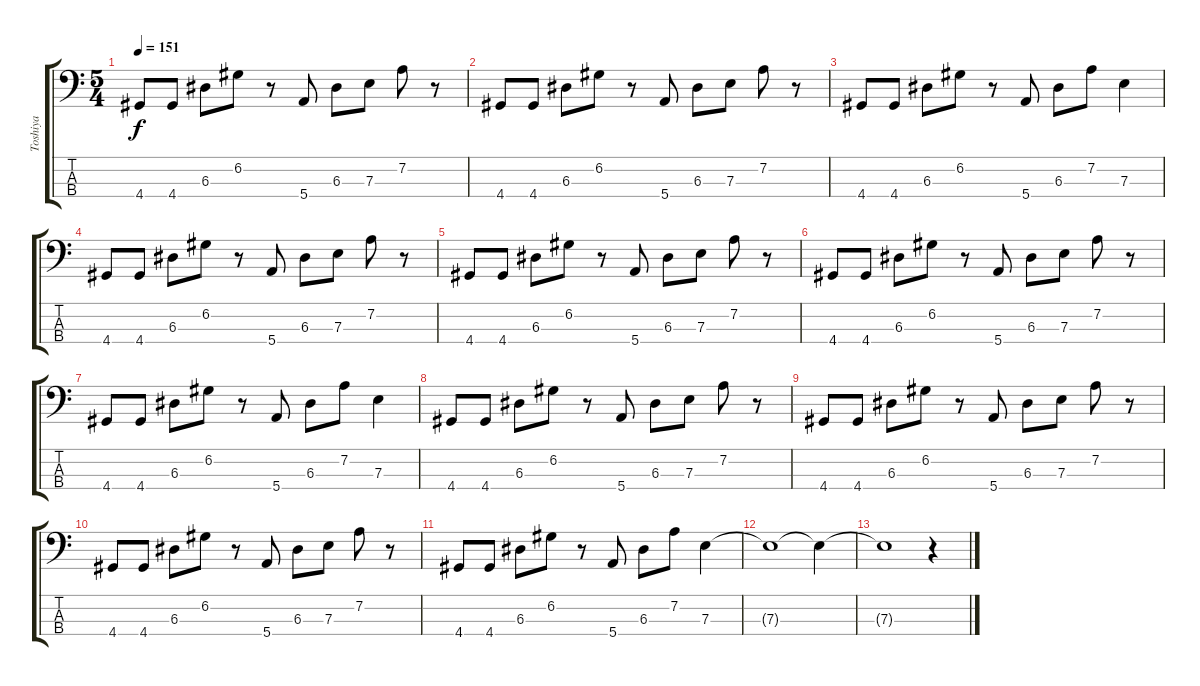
\track ("Toshiya" "Toshiya") {instrument electricbasspick}
\staff {score tabs}
\tuning (G2 D2 A1 E1) {hide}
\ts (5 4)
\tempo 151
\clef f4
\ks c
4.4.8{dy f} 4.4.8 6.3.8 6.2.8 r.8 5.4.8 6.3.8 7.3.8 7.2.8 r.8 |
4.4.8 4.4.8 6.3.8 6.2.8 r.8 5.4.8 6.3.8 7.3.8 7.2.8 r.8 |
4.4.8 4.4.8 6.3.8 6.2.8 r.8 5.4.8 6.3.8 7.2.8 7.3.4 |
4.4.8 4.4.8 6.3.8 6.2.8 r.8 5.4.8 6.3.8 7.3.8 7.2.8 r.8 |
4.4.8 4.4.8 6.3.8 6.2.8 r.8 5.4.8 6.3.8 7.3.8 7.2.8 r.8 |
4.4.8 4.4.8 6.3.8 6.2.8 r.8 5.4.8 6.3.8 7.3.8 7.2.8 r.8 |
4.4.8 4.4.8 6.3.8 6.2.8 r.8 5.4.8 6.3.8 7.2.8 7.3.4 |
4.4.8 4.4.8 6.3.8 6.2.8 r.8 5.4.8 6.3.8 7.3.8 7.2.8 r.8 |
4.4.8 4.4.8 6.3.8 6.2.8 r.8 5.4.8 6.3.8 7.3.8 7.2.8 r.8 |
4.4.8 4.4.8 6.3.8 6.2.8 r.8 5.4.8 6.3.8 7.3.8 7.2.8 r.8 |
4.4.8 4.4.8 6.3.8 6.2.8 r.8 5.4.8 6.3.8 7.2.8 7.3.4 |
7.3{t}.1 7.3{t}.4 |
7.3{t}.1 r.4
